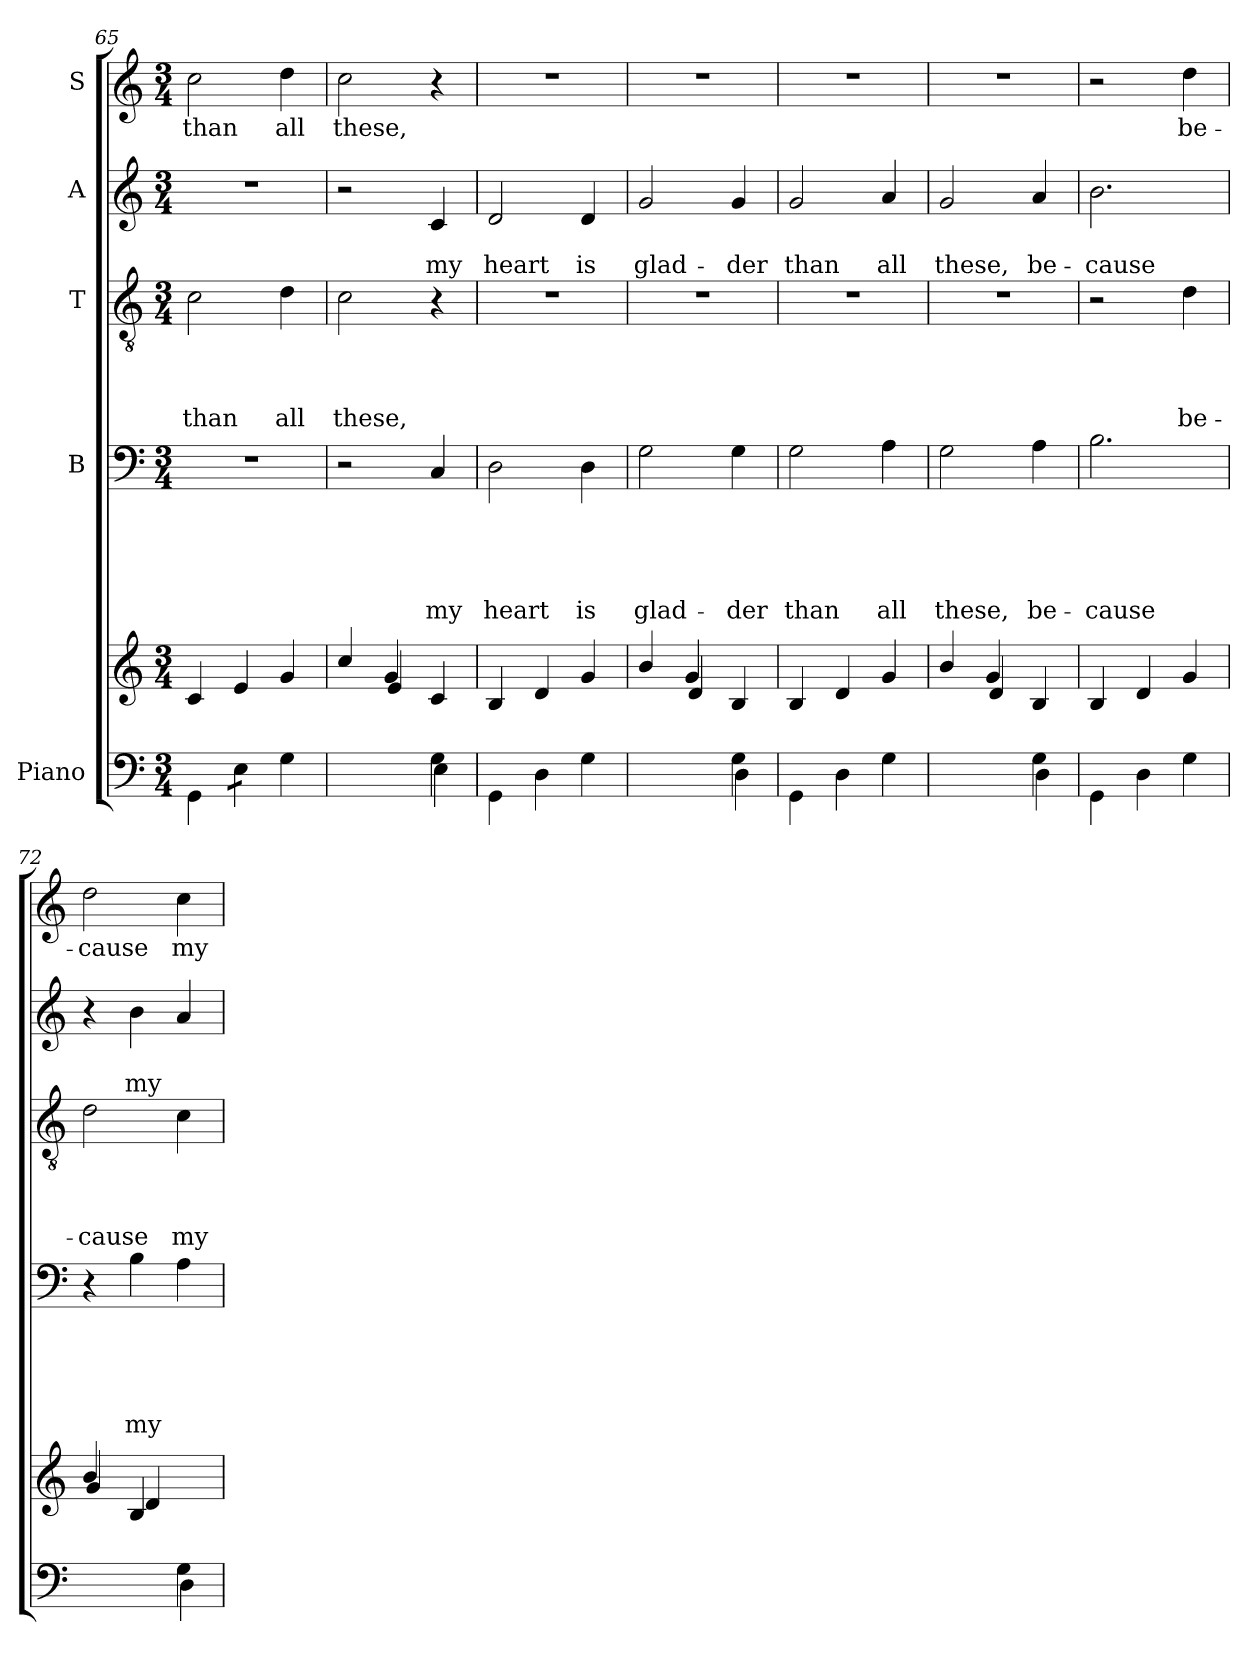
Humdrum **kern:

**kern	**kern	**kern	**text	**text	**text	**text	**text	**kern	**text	**text	**text	**text	**kern	**text	**text	**kern	**text
*part5	*part5	*part4	*part4	*part4	*part4	*part4	*part4	*part3	*part3	*part3	*part3	*part3	*part2	*part2	*part2	*part1	*part1
*staff6	*staff5	*staff4	*staff4	*staff4	*staff4	*staff4	*staff4	*staff3	*staff3	*staff3	*staff3	*staff3	*staff2	*staff2	*staff2	*staff1	*staff1
*I"Piano	*	*I"B	*	*	*	*	*	*I"T	*	*	*	*	*I"A	*	*	*I"S	*
!!LO:PB:g=z
*clefF4	*clefG2	*clefF4	*	*	*	*	*	*clefGv2	*	*	*	*	*clefG2	*	*	*clefG2	*
*k[]	*k[]	*k[]	*	*	*	*	*	*k[]	*	*	*	*	*k[]	*	*	*k[]	*
*C:	*C:	*C:	*	*	*	*	*	*C:	*	*	*	*	*C:	*	*	*C:	*
*M3/4	*M3/4	*M3/4	*	*	*	*	*	*M3/4	*	*	*	*	*M3/4	*	*	*M3/4	*
=65	=65	=65	=65	=65	=65	=65	=65	=65	=65	=65	=65	=65	=65	=65	=65	=65	=65
!	!	!LO:N:vis=1	!	!	!	!	!	!	!	!	!	!LO:LY:b	!LO:N:vis=1	!	!	!	!LO:LY:b
4GG\	4c/	2.r	.	.	.	.	.	2c\	.	.	.	than	2.r	.	.	2cc\	than
*tremolo	*	*	*	*	*	*	*	*	*	*	*	*	*	*	*	*	*
8E\L	4e/	.	.	.	.	.	.	.	.	.	.	.	.	.	.	.	.
8E\J	.	.	.	.	.	.	.	.	.	.	.	.	.	.	.	.	.
*Xtremolo	*	*	*	*	*	*	*	*	*	*	*	*	*	*	*	*	*
!	!	!	!	!	!	!	!	!	!	!	!	!LO:LY:b	!	!	!	!	!LO:LY:b
4G\	4g/	.	.	.	.	.	.	4d\	.	.	.	all	.	.	.	4dd\	all
=66	=66	=66	=66	=66	=66	=66	=66	=66	=66	=66	=66	=66	=66	=66	=66	=66	=66
*^	*^	*	*	*	*	*	*	*	*	*	*	*	*	*	*	*	*
!	!	!	!	!	!	!	!	!	!	!	!	!	!	!LO:LY:b	!	!	!	!	!LO:LY:b
2ryy	2ryy	4cc/	4ryy	2r	.	.	.	.	.	2c\	.	.	.	these,	2r	.	.	2cc\	these,
.	.	4g/	4e/	.	.	.	.	.	.	.	.	.	.	.	.	.	.	.	.
!	!	!	!	!	!	!	!	!	!LO:LY:b	!	!	!	!	!	!	!	!LO:LY:b	!	!
4G\	4E\	4ryy	4c/	4C/	.	.	.	.	my	4r	.	.	.	.	4c/	.	my	4r	.
=67	=67	=67	=67	=67	=67	=67	=67	=67	=67	=67	=67	=67	=67	=67	=67	=67	=67	=67	=67
!	!	!	!	!	!	!	!	!	!LO:LY:b	!LO:N:vis=1	!	!	!	!	!	!	!LO:LY:b	!LO:N:vis=1	!
*v	*v	*	*	*	*	*	*	*	*	*	*	*	*	*	*	*	*	*	*
*	*v	*v	*	*	*	*	*	*	*	*	*	*	*	*	*	*	*	*
4GG\	4B/	2D\	.	.	.	.	heart	2.r	.	.	.	.	2d/	.	heart	2.r	.
4D\	4d/	.	.	.	.	.	.	.	.	.	.	.	.	.	.	.	.
!	!	!	!	!	!	!	!LO:LY:b	!	!	!	!	!	!	!	!LO:LY:b	!	!
4G\	4g/	4D\	.	.	.	.	is	.	.	.	.	.	4d/	.	is	.	.
=68	=68	=68	=68	=68	=68	=68	=68	=68	=68	=68	=68	=68	=68	=68	=68	=68	=68
*^	*^	*	*	*	*	*	*	*	*	*	*	*	*	*	*	*	*
!	!	!	!	!	!	!	!	!	!LO:LY:b	!LO:N:vis=1	!	!	!	!	!	!	!LO:LY:b	!LO:N:vis=1	!
2ryy	2ryy	4b/	4ryy	2G\	.	.	.	.	glad-	2.r	.	.	.	.	2g/	.	glad-	2.r	.
.	.	4g/	4d/	.	.	.	.	.	.	.	.	.	.	.	.	.	.	.	.
!	!	!	!	!	!	!	!	!	!LO:LY:b	!	!	!	!	!	!	!	!LO:LY:b	!	!
4G\	4D\	4ryy	4B/	4G\	.	.	.	.	-der	.	.	.	.	.	4g/	.	-der	.	.
=69	=69	=69	=69	=69	=69	=69	=69	=69	=69	=69	=69	=69	=69	=69	=69	=69	=69	=69	=69
!	!	!	!	!	!	!	!	!	!LO:LY:b	!LO:N:vis=1	!	!	!	!	!	!	!LO:LY:b	!LO:N:vis=1	!
*v	*v	*	*	*	*	*	*	*	*	*	*	*	*	*	*	*	*	*	*
*	*v	*v	*	*	*	*	*	*	*	*	*	*	*	*	*	*	*	*
4GG\	4B/	2G\	.	.	.	.	than	2.r	.	.	.	.	2g/	.	than	2.r	.
4D\	4d/	.	.	.	.	.	.	.	.	.	.	.	.	.	.	.	.
!	!	!	!	!	!	!	!LO:LY:b	!	!	!	!	!	!	!	!LO:LY:b	!	!
4G\	4g/	4A\	.	.	.	.	all	.	.	.	.	.	4a/	.	all	.	.
=70	=70	=70	=70	=70	=70	=70	=70	=70	=70	=70	=70	=70	=70	=70	=70	=70	=70
*^	*^	*	*	*	*	*	*	*	*	*	*	*	*	*	*	*	*
!	!	!	!	!	!	!	!	!	!LO:LY:b	!LO:N:vis=1	!	!	!	!	!	!	!LO:LY:b	!LO:N:vis=1	!
2ryy	2ryy	4b/	4ryy	2G\	.	.	.	.	these,	2.r	.	.	.	.	2g/	.	these,	2.r	.
.	.	4g/	4d/	.	.	.	.	.	.	.	.	.	.	.	.	.	.	.	.
!	!	!	!	!	!	!	!	!	!LO:LY:b	!	!	!	!	!	!	!	!LO:LY:b	!	!
4G\	4D\	4ryy	4B/	4A\	.	.	.	.	be-	.	.	.	.	.	4a/	.	be-	.	.
=71	=71	=71	=71	=71	=71	=71	=71	=71	=71	=71	=71	=71	=71	=71	=71	=71	=71	=71	=71
!	!	!	!	!	!	!	!	!	!LO:LY:b	!	!	!	!	!	!	!	!LO:LY:b	!	!
*v	*v	*	*	*	*	*	*	*	*	*	*	*	*	*	*	*	*	*	*
*	*v	*v	*	*	*	*	*	*	*	*	*	*	*	*	*	*	*	*
4GG\	4B/	2.B\	.	.	.	.	-cause	2r	.	.	.	.	2.b\	.	-cause	2r	.
4D\	4d/	.	.	.	.	.	.	.	.	.	.	.	.	.	.	.	.
!	!	!	!	!	!	!	!	!	!	!	!	!LO:LY:b	!	!	!	!	!LO:LY:b
4G\	4g/	.	.	.	.	.	.	4d\	.	.	.	be-	.	.	.	4dd\	be-
=72	=72	=72	=72	=72	=72	=72	=72	=72	=72	=72	=72	=72	=72	=72	=72	=72	=72
*^	*^	*	*	*	*	*	*	*	*	*	*	*	*	*	*	*	*
!	!	!	!	!	!	!	!	!	!	!	!	!	!	!LO:LY:b	!	!	!	!	!LO:LY:b
2ryy	2ryy	4b/	4g/	4r	.	.	.	.	.	2d\	.	.	.	-cause	4r	.	.	2dd\	-cause
!	!	!	!	!	!	!	!	!	!LO:LY:b	!	!	!	!	!	!	!	!LO:LY:b	!	!
.	.	4B/	4d/	4B\	.	.	.	.	my	.	.	.	.	.	4b\	.	my	.	.
!	!	!	!	!	!	!	!	!	!	!	!	!	!	!LO:LY:b	!	!	!	!	!LO:LY:b
4G\	4D\	4ryy	4ryy	4A\	.	.	.	.	.	4c\	.	.	.	my	4a/	.	.	4cc\	my
*v	*v	*	*	*	*	*	*	*	*	*	*	*	*	*	*	*	*	*	*
*	*v	*v	*	*	*	*	*	*	*	*	*	*	*	*	*	*	*	*
=	=	=	=	=	=	=	=	=	=	=	=	=	=	=	=	=	=
*-	*-	*-	*-	*-	*-	*-	*-	*-	*-	*-	*-	*-	*-	*-	*-	*-	*-
